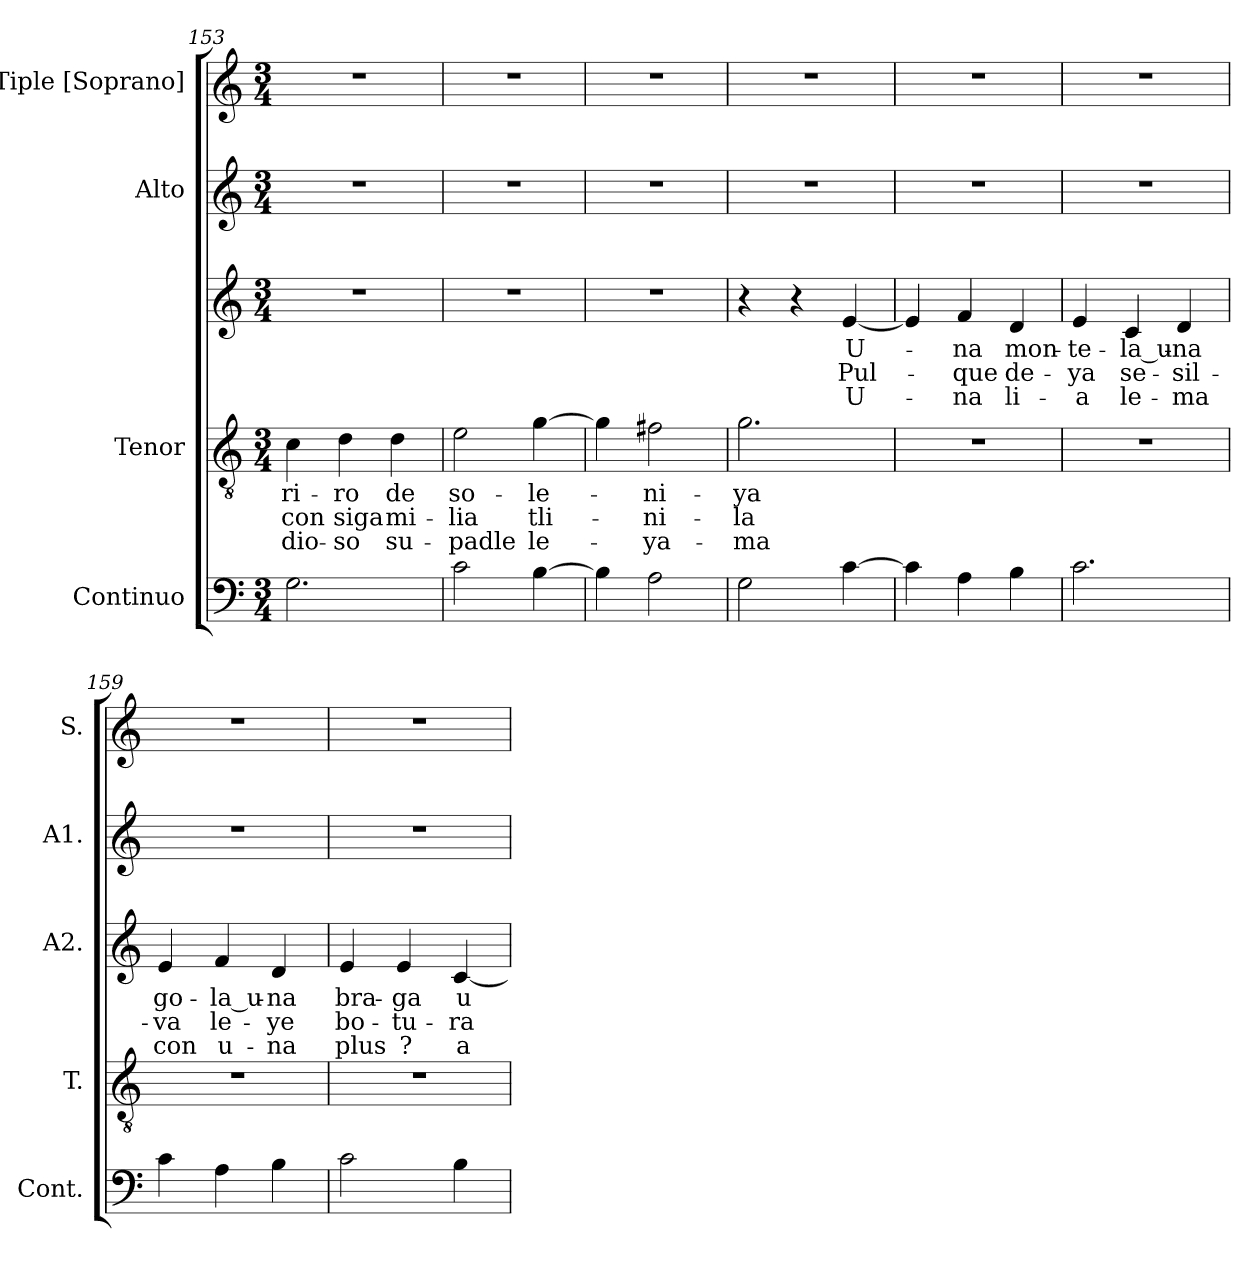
**kern	**kern	**text	**text	**text	**kern	**text	**text	**text	**kern	**kern
*part5	*part4	*part4	*part4	*part4	*part3	*part3	*part3	*part3	*part2	*part1
*staff5	*staff4	*staff4	*staff4	*staff4	*staff3	*staff3	*staff3	*staff3	*staff2	*staff1
*I"Continuo	*I"Tenor	*	*	*	*I""Tenor"  [Alto 2]	*	*	*	*I"Alto	*I"Tiple [Soprano]
*I'Cont.	*I'T.	*	*	*	*I'A2.	*	*	*	*I'A1.	*I'S.
*clefF4	*clefGv2	*	*	*	*clefG2	*	*	*	*clefG2	*clefG2
*	*ITrd7c12	*	*	*	*	*	*	*	*	*
*k[]	*k[]	*	*	*	*k[]	*	*	*	*k[]	*k[]
*C:	*C:	*	*	*	*C:	*	*	*	*C:	*C:
*M3/4	*M3/4	*	*	*	*M3/4	*	*	*	*M3/4	*M3/4
=153	=153	=153	=153	=153	=153	=153	=153	=153	=153	=153
!	!	!LO:LY:b:color=#000000	!LO:LY:b:color=#000000	!LO:LY:b:color=#000000	!LO:N:vis=1	!	!	!	!LO:N:vis=1	!LO:N:vis=1
2.Gi\	4Ci\	-ri-	con	dio-	2.r	.	.	.	2.r	2.r
!	!	!LO:LY:b:color=#000000	!LO:LY:b:color=#000000	!LO:LY:b:color=#000000	!	!	!	!	!	!
.	4Di\	-ro	siga	-so	.	.	.	.	.	.
!	!	!LO:LY:b:color=#000000	!LO:LY:b:color=#000000	!LO:LY:b:color=#000000	!	!	!	!	!	!
.	4Di\	de	mi-	su-	.	.	.	.	.	.
=154	=154	=154	=154	=154	=154	=154	=154	=154	=154	=154
!	!	!LO:LY:b:color=#000000	!LO:LY:b:color=#000000	!LO:LY:b:color=#000000	!LO:N:vis=1	!	!	!	!LO:N:vis=1	!LO:N:vis=1
2ci\	2Ei\	so-	-lia	-padle	2.r	.	.	.	2.r	2.r
!	!	!LO:LY:b:color=#000000	!LO:LY:b:color=#000000	!LO:LY:b:color=#000000	!	!	!	!	!	!
[4Bi\	[4Gi\	-le-	tli-	le-	.	.	.	.	.	.
=155	=155	=155	=155	=155	=155	=155	=155	=155	=155	=155
!	!	!	!	!	!LO:N:vis=1	!	!	!	!LO:N:vis=1	!LO:N:vis=1
4Bi\]	4Gi\]	.	.	.	2.r	.	.	.	2.r	2.r
!	!	!LO:LY:b:color=#000000	!LO:LY:b:color=#000000	!LO:LY:b:color=#000000	!	!	!	!	!	!
2Ai\	2F#Xi\	-ni-	-ni-	-ya-	.	.	.	.	.	.
!!LO:LB:g=z
=156	=156	=156	=156	=156	=156	=156	=156	=156	=156	=156
!	!	!LO:LY:b:color=#000000	!LO:LY:b:color=#000000	!LO:LY:b:color=#000000	!	!	!	!	!LO:N:vis=1	!LO:N:vis=1
2Gi\	2.Gi\	-ya	-la	-ma	4r	.	.	.	2.r	2.r
.	.	.	.	.	4r	.	.	.	.	.
!	!	!	!	!	!	!LO:LY:b:color=#000000	!LO:LY:b:color=#000000	!LO:LY:b:color=#000000	!	!
[4ci\	.	.	.	.	[4ei/	U-	Pul-	U-	.	.
=157	=157	=157	=157	=157	=157	=157	=157	=157	=157	=157
!	!LO:N:vis=1	!	!	!	!	!	!	!	!LO:N:vis=1	!LO:N:vis=1
4ci\]	2.r	.	.	.	4ei/]	.	.	.	2.r	2.r
!	!	!	!	!	!	!LO:LY:b:color=#000000	!LO:LY:b:color=#000000	!LO:LY:b:color=#000000	!	!
4Ai\	.	.	.	.	4fi/	-na	-que	-na	.	.
!	!	!	!	!	!	!LO:LY:b:color=#000000	!LO:LY:b:color=#000000	!LO:LY:b:color=#000000	!	!
4Bi\	.	.	.	.	4di/	mon-	de-	li-	.	.
=158	=158	=158	=158	=158	=158	=158	=158	=158	=158	=158
!	!LO:N:vis=1	!	!	!	!	!	!	!	!	!
!	!	!	!	!	!	!LO:LY:b:color=#000000	!LO:LY:b:color=#000000	!LO:LY:b:color=#000000	!LO:N:vis=1	!LO:N:vis=1
2.ci\	2.r	.	.	.	4ei/	-te-	-ya	-a	2.r	2.r
!	!	!	!	!	!	!LO:LY:b:color=#000000	!LO:LY:b:color=#000000	!LO:LY:b:color=#000000	!	!
.	.	.	.	.	4ci/	-la_u-	se-	le-	.	.
!	!	!	!	!	!	!LO:LY:b:color=#000000	!LO:LY:b:color=#000000	!LO:LY:b:color=#000000	!	!
.	.	.	.	.	4di/	-na	-sil-	-ma	.	.
=159	=159	=159	=159	=159	=159	=159	=159	=159	=159	=159
!	!LO:N:vis=1	!	!	!	!	!	!	!	!	!
!	!	!	!	!	!	!LO:LY:b:color=#000000	!LO:LY:b:color=#000000	!LO:LY:b:color=#000000	!LO:N:vis=1	!LO:N:vis=1
4ci\	2.r	.	.	.	4ei/	go-	-va	con	2.r	2.r
!	!	!	!	!	!	!LO:LY:b:color=#000000	!LO:LY:b:color=#000000	!LO:LY:b:color=#000000	!	!
4Ai\	.	.	.	.	4fi/	-la_u-	le-	u-	.	.
!	!	!	!	!	!	!LO:LY:b:color=#000000	!LO:LY:b:color=#000000	!LO:LY:b:color=#000000	!	!
4Bi\	.	.	.	.	4di/	-na	-ye	-na	.	.
=160	=160	=160	=160	=160	=160	=160	=160	=160	=160	=160
!	!LO:N:vis=1	!	!	!	!	!	!	!	!	!
!	!	!	!	!	!	!LO:LY:b:color=#000000	!LO:LY:b:color=#000000	!LO:LY:b:color=#000000	!LO:N:vis=1	!LO:N:vis=1
2ci\	2.r	.	.	.	4ei/	bra-	bo-	plus	2.r	2.r
!	!	!	!	!	!	!LO:LY:b:color=#000000	!LO:LY:b:color=#000000	!LO:LY:b:color=#000000	!	!
.	.	.	.	.	4ei/	-ga	-tu-	?	.	.
!	!	!	!	!	!	!LO:LY:b:color=#000000	!LO:LY:b:color=#000000	!LO:LY:b:color=#000000	!	!
4Bi\	.	.	.	.	[4ci/	u-	-ra	a	.	.
=	=	=	=	=	=	=	=	=	=	=
*-	*-	*-	*-	*-	*-	*-	*-	*-	*-	*-
